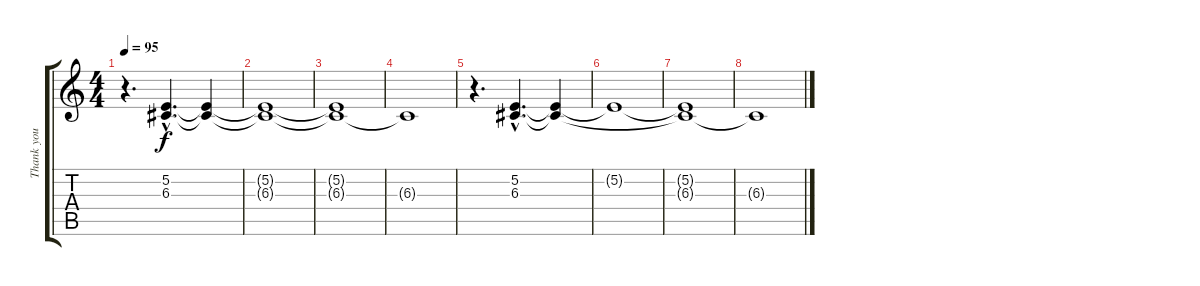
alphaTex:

\track ("Thank you" "Thank you") {instrument applause}
\staff {score tabs}
\tuning (E4 B3 G3 D3 A2 E2) {hide}
\ts (4 4)
\tempo 95
\clef g2
\ks c
r.4{d dy f instrument applause} (5.2{hac} 6.3{hac}).4{d} (5.2{t} 6.3{t}).4 |
(5.2{t} 6.3{t}).1 |
(5.2{t} 6.3{t}).1 |
6.3{t}.1 |
r.4{d} (5.2{hac} 6.3{hac}).4{d} (5.2{t} 6.3{t}).4 |
5.2{t}.1 |
(5.2{t} 6.3{t}).1 |
6.3{t}.1
